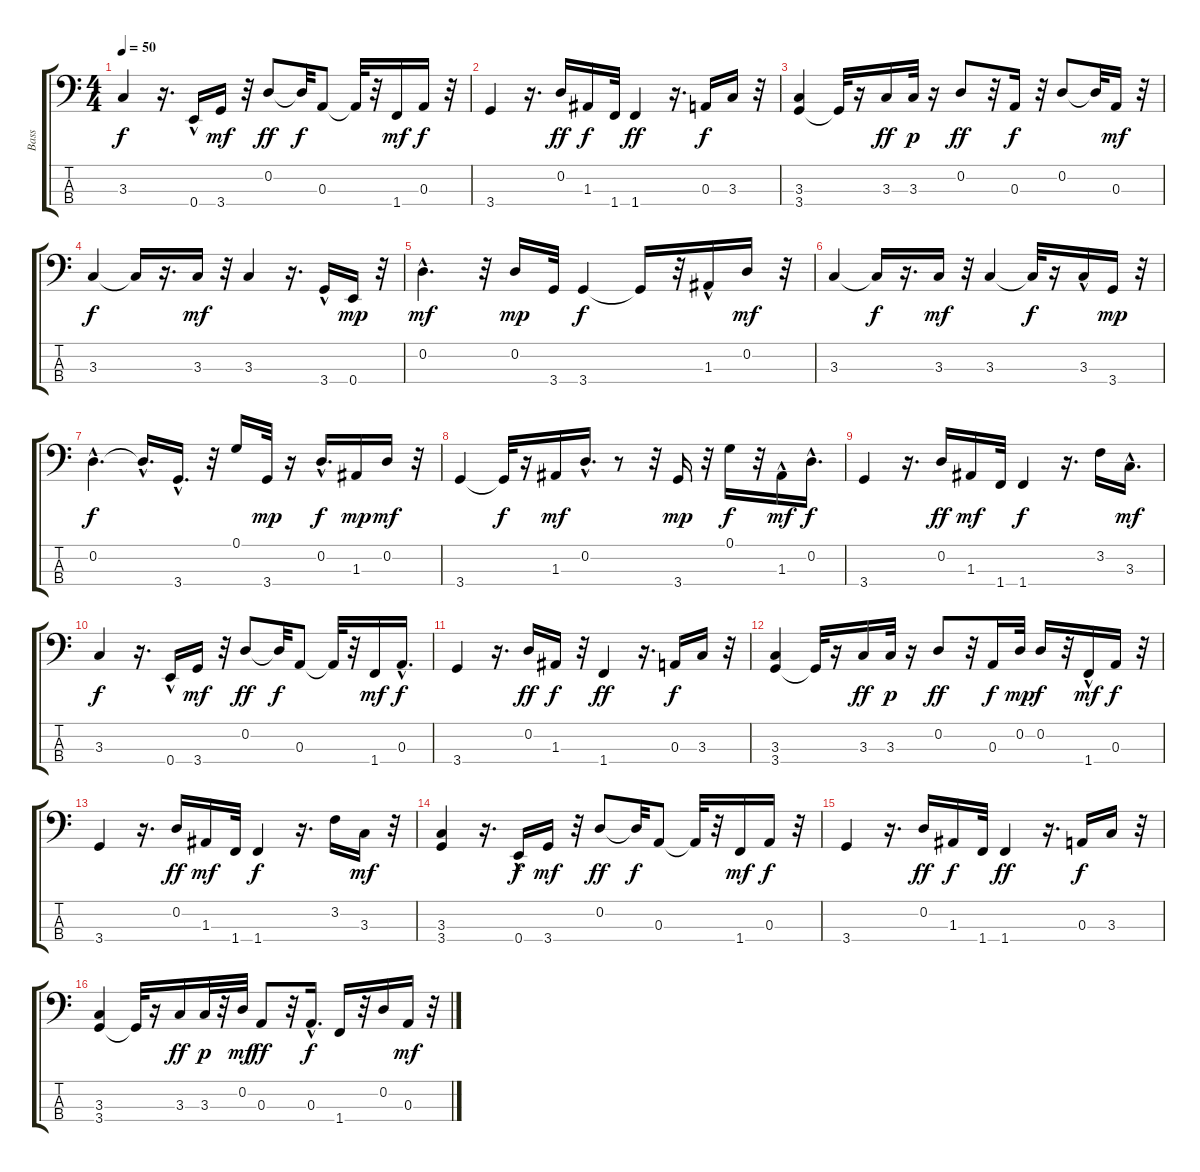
\track ("Bass" "Bass") {instrument electricbassfinger}
\staff {score tabs}
\tuning (G2 D2 A1 E1) {hide}
\ts (4 4)
\tempo 50
\clef f4
\ks c
3.3.4{dy f} r.16{d} 0.4{hac}.16 3.4.16{dy mf} r.32 0.2.8{dy ff} 0.2{t}.32{dy f} 0.3.8 0.3{t}.32 r.32 1.4.16{dy mf} 0.3.16{dy f} r.32 |
3.4.4 r.16{d} 0.2.16{dy ff} 1.3.16{dy f} 1.4.32 1.4.4{dy ff} r.16{d} 0.3.16{dy f} 3.3.16 r.32 |
(3.3 3.4).4 3.4{t}.32 r.16 3.3.16{dy ff} 3.3.32{dy p} r.16 0.2.8{dy ff} r.32 0.3.16{dy f} r.32 0.2.8 0.2{t}.32 0.3.16{dy mf} r.32 |
3.3.4{dy f} 3.3{t}.16 r.16{d} 3.3.16{dy mf} r.32 3.3.4 r.16{d} 3.4{hac}.16 0.4.16{dy mp} r.32 |
0.2{hac}.4{d dy mf} r.32 0.2.16{dy mp} 3.4.32 3.4.4{dy f} 3.4{t}.16 r.32 1.3{hac}.16 0.2.16{dy mf} r.32 |
3.3.4 3.3{t}.16{dy f} r.16{d} 3.3.16{dy mf} r.32 3.3.4 3.3{t}.32{dy f} r.16 3.3{hac}.16 3.4.16{dy mp} r.32 |
0.2{hac}.4{d dy f} 0.2{hac t}.16{d} 3.4{hac}.16{d} r.32 0.1.16 3.4.32{dy mp} r.16 0.2{hac}.16{d dy f} 1.3.16{dy mp} 0.2.16{dy mf} r.32 |
3.4.4 3.4{t}.32{dy f} r.16 1.3.16{dy mf} 0.2{hac}.16{d} r.8 r.32 3.4.16{dy mp} r.32 0.1.16{dy f} r.32 1.3{hac}.16{dy mf} 0.2{hac}.16{d dy f} |
3.4.4 r.16{d} 0.2.16{dy ff} 1.3.16{dy mf} 1.4.32 1.4.4{dy f} r.16{d} 3.2.16 3.3{hac}.16{d dy mf} |
3.3.4{dy f} r.16{d} 0.4{hac}.16 3.4.16{dy mf} r.32 0.2.8{dy ff} 0.2{t}.32{dy f} 0.3.8 0.3{t}.32 r.32 1.4.16{dy mf} 0.3{hac}.16{d dy f} |
3.4.4 r.16{d} 0.2.16{dy ff} 1.3.16{dy f} r.32 1.4.4{dy ff} r.16{d} 0.3.16{dy f} 3.3.16 r.32 |
(3.3 3.4).4 3.4{t}.32 r.16 3.3.16{dy ff} 3.3.32{dy p} r.16 0.2.8{dy ff} r.32 0.3.16{dy f} 0.2.32{dy mp} 0.2.16{dy f} r.32 1.4{hac}.16{dy mf} 0.3.16{dy f} r.32 |
3.4.4 r.16{d} 0.2.16{dy ff} 1.3.16{dy mf} 1.4.32 1.4.4{dy f} r.16{d} 3.2.16 3.3.16{dy mf} r.32 |
(3.3 3.4).4 r.16{d} 0.4{hac}.16{dy f} 3.4.16{dy mf} r.32 0.2.8{dy ff} 0.2{t}.32{dy f} 0.3.8 0.3{t}.32 r.32 1.4.16{dy mf} 0.3.16{dy f} r.32 |
3.4.4 r.16{d} 0.2.16{dy ff} 1.3.16{dy f} 1.4.32 1.4.4{dy ff} r.16{d} 0.3.16{dy f} 3.3.16 r.32 |
(3.3 3.4).4 3.4{t}.32 r.16 3.3.16{dy ff} 3.3.32{dy p} r.32 0.2.32{dy mf} 0.3.8{dy ff} r.32 0.3{hac}.16{d dy f} 1.4.16 r.32 0.2.16 0.3.16{dy mf} r.32
